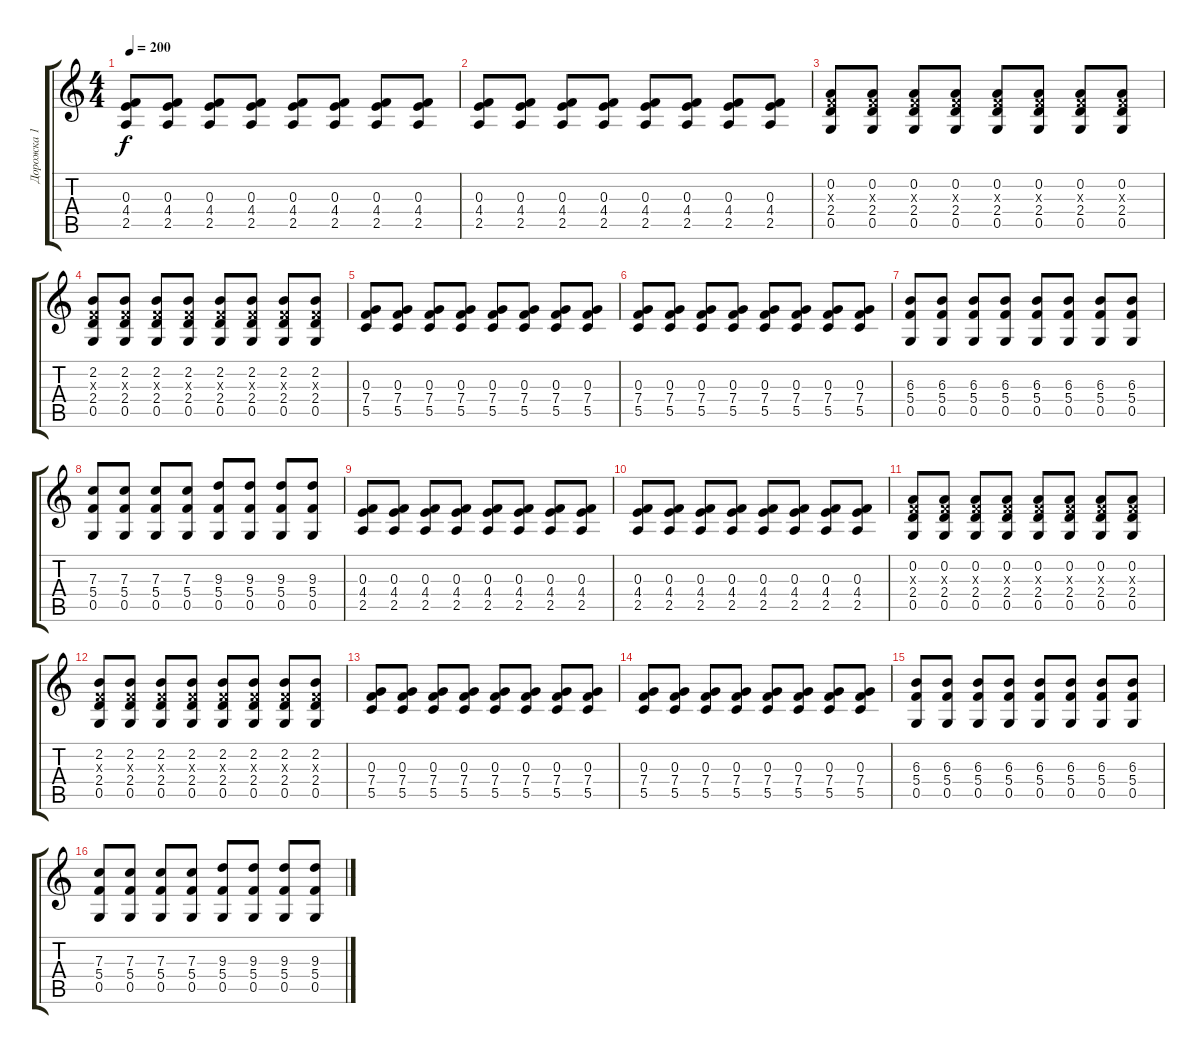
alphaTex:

\track ("Дорожка 1" "Дорожка 1") {instrument overdrivenguitar}
\staff {score tabs}
\tuning (D4 A3 F3 C3 G2 C2) {hide}
\ts (4 4)
\tempo 200
\clef g2
\ks c
(0.3 4.4 2.5).8{dy f} (0.3 4.4 2.5).8 (0.3 4.4 2.5).8 (0.3 4.4 2.5).8 (0.3 4.4 2.5).8 (0.3 4.4 2.5).8 (0.3 4.4 2.5).8 (0.3 4.4 2.5).8 |
(0.3 4.4 2.5).8 (0.3 4.4 2.5).8 (0.3 4.4 2.5).8 (0.3 4.4 2.5).8 (0.3 4.4 2.5).8 (0.3 4.4 2.5).8 (0.3 4.4 2.5).8 (0.3 4.4 2.5).8 |
(0.2 0.3{x} 2.4 0.5).8 (0.2 0.3{x} 2.4 0.5).8 (0.2 0.3{x} 2.4 0.5).8 (0.2 0.3{x} 2.4 0.5).8 (0.2 0.3{x} 2.4 0.5).8 (0.2 0.3{x} 2.4 0.5).8 (0.2 0.3{x} 2.4 0.5).8 (0.2 0.3{x} 2.4 0.5).8 |
(2.2 0.3{x} 2.4 0.5).8 (2.2 0.3{x} 2.4 0.5).8 (2.2 0.3{x} 2.4 0.5).8 (2.2 0.3{x} 2.4 0.5).8 (2.2 0.3{x} 2.4 0.5).8 (2.2 0.3{x} 2.4 0.5).8 (2.2 0.3{x} 2.4 0.5).8 (2.2 0.3{x} 2.4 0.5).8 |
(0.3 7.4 5.5).8 (0.3 7.4 5.5).8 (0.3 7.4 5.5).8 (0.3 7.4 5.5).8 (0.3 7.4 5.5).8 (0.3 7.4 5.5).8 (0.3 7.4 5.5).8 (0.3 7.4 5.5).8 |
(0.3 7.4 5.5).8 (0.3 7.4 5.5).8 (0.3 7.4 5.5).8 (0.3 7.4 5.5).8 (0.3 7.4 5.5).8 (0.3 7.4 5.5).8 (0.3 7.4 5.5).8 (0.3 7.4 5.5).8 |
(6.3 5.4 0.5).8 (6.3 5.4 0.5).8 (6.3 5.4 0.5).8 (6.3 5.4 0.5).8 (6.3 5.4 0.5).8 (6.3 5.4 0.5).8 (6.3 5.4 0.5).8 (6.3 5.4 0.5).8 |
(7.3 5.4 0.5).8 (7.3 5.4 0.5).8 (7.3 5.4 0.5).8 (7.3 5.4 0.5).8 (9.3 5.4 0.5).8 (9.3 5.4 0.5).8 (9.3 5.4 0.5).8 (9.3 5.4 0.5).8 |
(0.3 4.4 2.5).8 (0.3 4.4 2.5).8 (0.3 4.4 2.5).8 (0.3 4.4 2.5).8 (0.3 4.4 2.5).8 (0.3 4.4 2.5).8 (0.3 4.4 2.5).8 (0.3 4.4 2.5).8 |
(0.3 4.4 2.5).8 (0.3 4.4 2.5).8 (0.3 4.4 2.5).8 (0.3 4.4 2.5).8 (0.3 4.4 2.5).8 (0.3 4.4 2.5).8 (0.3 4.4 2.5).8 (0.3 4.4 2.5).8 |
(0.2 0.3{x} 2.4 0.5).8 (0.2 0.3{x} 2.4 0.5).8 (0.2 0.3{x} 2.4 0.5).8 (0.2 0.3{x} 2.4 0.5).8 (0.2 0.3{x} 2.4 0.5).8 (0.2 0.3{x} 2.4 0.5).8 (0.2 0.3{x} 2.4 0.5).8 (0.2 0.3{x} 2.4 0.5).8 |
(2.2 0.3{x} 2.4 0.5).8 (2.2 0.3{x} 2.4 0.5).8 (2.2 0.3{x} 2.4 0.5).8 (2.2 0.3{x} 2.4 0.5).8 (2.2 0.3{x} 2.4 0.5).8 (2.2 0.3{x} 2.4 0.5).8 (2.2 0.3{x} 2.4 0.5).8 (2.2 0.3{x} 2.4 0.5).8 |
(0.3 7.4 5.5).8 (0.3 7.4 5.5).8 (0.3 7.4 5.5).8 (0.3 7.4 5.5).8 (0.3 7.4 5.5).8 (0.3 7.4 5.5).8 (0.3 7.4 5.5).8 (0.3 7.4 5.5).8 |
(0.3 7.4 5.5).8 (0.3 7.4 5.5).8 (0.3 7.4 5.5).8 (0.3 7.4 5.5).8 (0.3 7.4 5.5).8 (0.3 7.4 5.5).8 (0.3 7.4 5.5).8 (0.3 7.4 5.5).8 |
(6.3 5.4 0.5).8 (6.3 5.4 0.5).8 (6.3 5.4 0.5).8 (6.3 5.4 0.5).8 (6.3 5.4 0.5).8 (6.3 5.4 0.5).8 (6.3 5.4 0.5).8 (6.3 5.4 0.5).8 |
(7.3 5.4 0.5).8 (7.3 5.4 0.5).8 (7.3 5.4 0.5).8 (7.3 5.4 0.5).8 (9.3 5.4 0.5).8 (9.3 5.4 0.5).8 (9.3 5.4 0.5).8 (9.3 5.4 0.5).8
